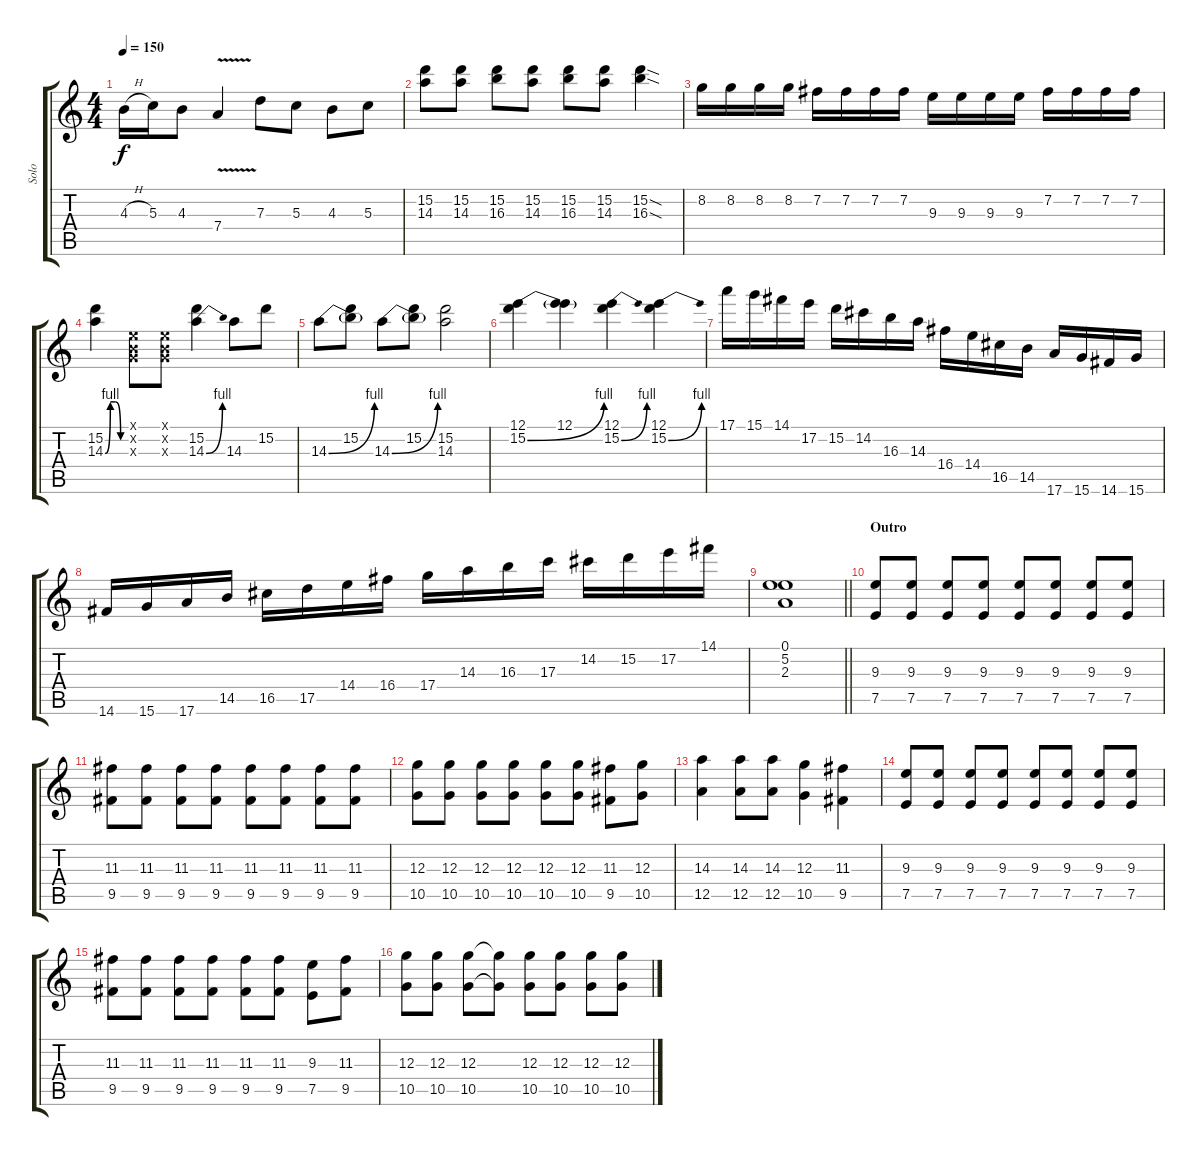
\track ("Solo" "Solo") {instrument distortionguitar}
\staff {score tabs}
\tuning (E4 B3 G3 D3 A2 E2) {hide}
\ts (4 4)
\tempo 150
\clef g2
\ks c
4.3{h}.16{dy f} 5.3.16 4.3.8 7.4{v}.4 7.3.8 5.3.8 4.3.8 5.3.8 |
(15.2 14.3).8 (15.2 14.3).8 (15.2 16.3).8 (15.2 14.3).8 (15.2 16.3).8 (15.2 14.3).8 (15.2{sod} 16.3{sod}).4 |
8.2.16 8.2.16 8.2.16 8.2.16 7.2.16 7.2.16 7.2.16 7.2.16 9.3.16 9.3.16 9.3.16 9.3.16 7.2.16 7.2.16 7.2.16 7.2.16 |
(15.2 14.3{be (custom 0 0 15 4 30 4 45 0 60 0)}).4 (0.1{x} 0.2{x} 0.3{x}).8 (0.1{x} 0.2{x} 0.3{x}).8 (15.2 14.3{be (bend 0 0 60 4)}).4 14.3.8 15.2.8 |
14.3{be (bend 0 0 60 4)}.8 (15.2 14.3{t}).8 14.3{be (bend 0 0 60 4)}.8 (15.2 14.3{t}).8 (15.2 14.3).2 |
(12.1 15.2{be (bend 0 0 60 4)}).4 (12.1 15.2{t}).4 (12.1 15.2{be (bend 0 0 60 4)}).4 (12.1 15.2{be (bend 0 0 60 4)}).4 |
17.1.16 15.1.16 14.1.16 17.2.16 15.2.16 14.2.16 16.3.16 14.3.16 16.4.16 14.4.16 16.5.16 14.5.16 17.6.16 15.6.16 14.6.16 15.6.16 |
14.6.16 15.6.16 17.6.16 14.5.16 16.5.16 17.5.16 14.4.16 16.4.16 17.4.16 14.3.16 16.3.16 17.3.16 14.2.16 15.2.16 17.2.16 14.1.16 |
\barLineRight lightlight
(0.1 5.2 2.3).1 |
\section ("" "Outro")
(9.3 7.5).8 (9.3 7.5).8 (9.3 7.5).8 (9.3 7.5).8 (9.3 7.5).8 (9.3 7.5).8 (9.3 7.5).8 (9.3 7.5).8 |
(11.3 9.5).8 (11.3 9.5).8 (11.3 9.5).8 (11.3 9.5).8 (11.3 9.5).8 (11.3 9.5).8 (11.3 9.5).8 (11.3 9.5).8 |
(12.3 10.5).8 (12.3 10.5).8 (12.3 10.5).8 (12.3 10.5).8 (12.3 10.5).8 (12.3 10.5).8 (11.3 9.5).8 (12.3 10.5).8 |
(14.3 12.5).4 (14.3 12.5).8 (14.3 12.5).8 (12.3 10.5).4 (11.3 9.5).4 |
(9.3 7.5).8 (9.3 7.5).8 (9.3 7.5).8 (9.3 7.5).8 (9.3 7.5).8 (9.3 7.5).8 (9.3 7.5).8 (9.3 7.5).8 |
(11.3 9.5).8 (11.3 9.5).8 (11.3 9.5).8 (11.3 9.5).8 (11.3 9.5).8 (11.3 9.5).8 (9.3 7.5).8 (11.3 9.5).8 |
(12.3 10.5).8 (12.3 10.5).8 (12.3 10.5).8 (12.3{t} 10.5{t}).8 (12.3 10.5).8 (12.3 10.5).8 (12.3 10.5).8 (12.3 10.5).8
